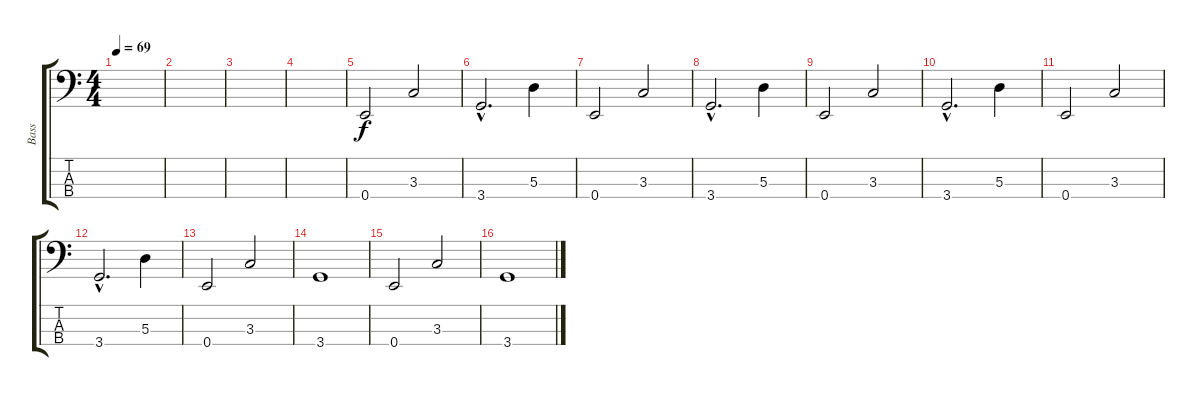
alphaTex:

\track ("Bass" "Bass") {instrument electricbassfinger}
\staff {score tabs}
\tuning (G2 D2 A1 E1) {hide}
\ts (4 4)
\tempo 69
\clef f4
\ks c
|
|
|
|
0.4.2 3.3.2 |
3.4{hac}.2{d} 5.3.4 |
0.4.2 3.3.2 |
3.4{hac}.2{d} 5.3.4 |
0.4.2 3.3.2 |
3.4{hac}.2{d} 5.3.4 |
0.4.2 3.3.2 |
3.4{hac}.2{d} 5.3.4 |
0.4.2 3.3.2 |
3.4.1 |
0.4.2 3.3.2 |
3.4.1
